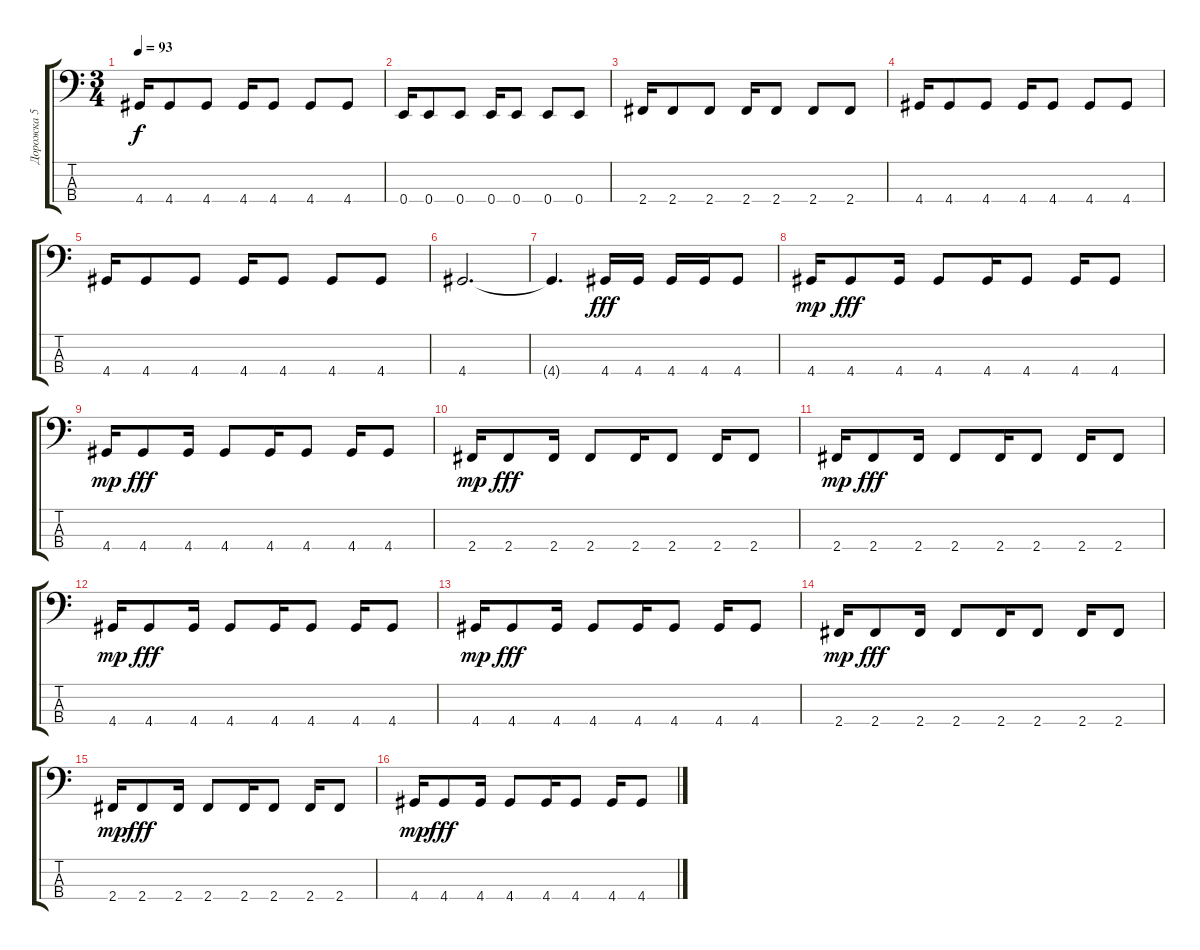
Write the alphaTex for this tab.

\track ("Дорожка 5" "Дорожка 5") {instrument electricbassfinger}
\staff {score tabs}
\tuning (G2 D2 A1 E1) {hide}
\ts (3 4)
\tempo 93
\clef f4
\ks c
4.4.16{dy f} 4.4.8 4.4.8 4.4.16 4.4.8 4.4.8 4.4.8 |
0.4.16 0.4.8 0.4.8 0.4.16 0.4.8 0.4.8 0.4.8 |
2.4.16 2.4.8 2.4.8 2.4.16 2.4.8 2.4.8 2.4.8 |
4.4.16 4.4.8 4.4.8 4.4.16 4.4.8 4.4.8 4.4.8 |
4.4.16 4.4.8 4.4.8 4.4.16 4.4.8 4.4.8 4.4.8 |
4.4.2{d} |
4.4{t}.4{d} 4.4.16{dy fff} 4.4.16 4.4.16 4.4.16 4.4.8 |
4.4.16{dy mp} 4.4.8{dy fff} 4.4.16 4.4.8 4.4.16 4.4.8 4.4.16 4.4.8 |
4.4.16{dy mp} 4.4.8{dy fff} 4.4.16 4.4.8 4.4.16 4.4.8 4.4.16 4.4.8 |
2.4.16{dy mp} 2.4.8{dy fff} 2.4.16 2.4.8 2.4.16 2.4.8 2.4.16 2.4.8 |
2.4.16{dy mp} 2.4.8{dy fff} 2.4.16 2.4.8 2.4.16 2.4.8 2.4.16 2.4.8 |
4.4.16{dy mp} 4.4.8{dy fff} 4.4.16 4.4.8 4.4.16 4.4.8 4.4.16 4.4.8 |
4.4.16{dy mp} 4.4.8{dy fff} 4.4.16 4.4.8 4.4.16 4.4.8 4.4.16 4.4.8 |
2.4.16{dy mp} 2.4.8{dy fff} 2.4.16 2.4.8 2.4.16 2.4.8 2.4.16 2.4.8 |
2.4.16{dy mp} 2.4.8{dy fff} 2.4.16 2.4.8 2.4.16 2.4.8 2.4.16 2.4.8 |
4.4.16{dy mp} 4.4.8{dy fff} 4.4.16 4.4.8 4.4.16 4.4.8 4.4.16 4.4.8
